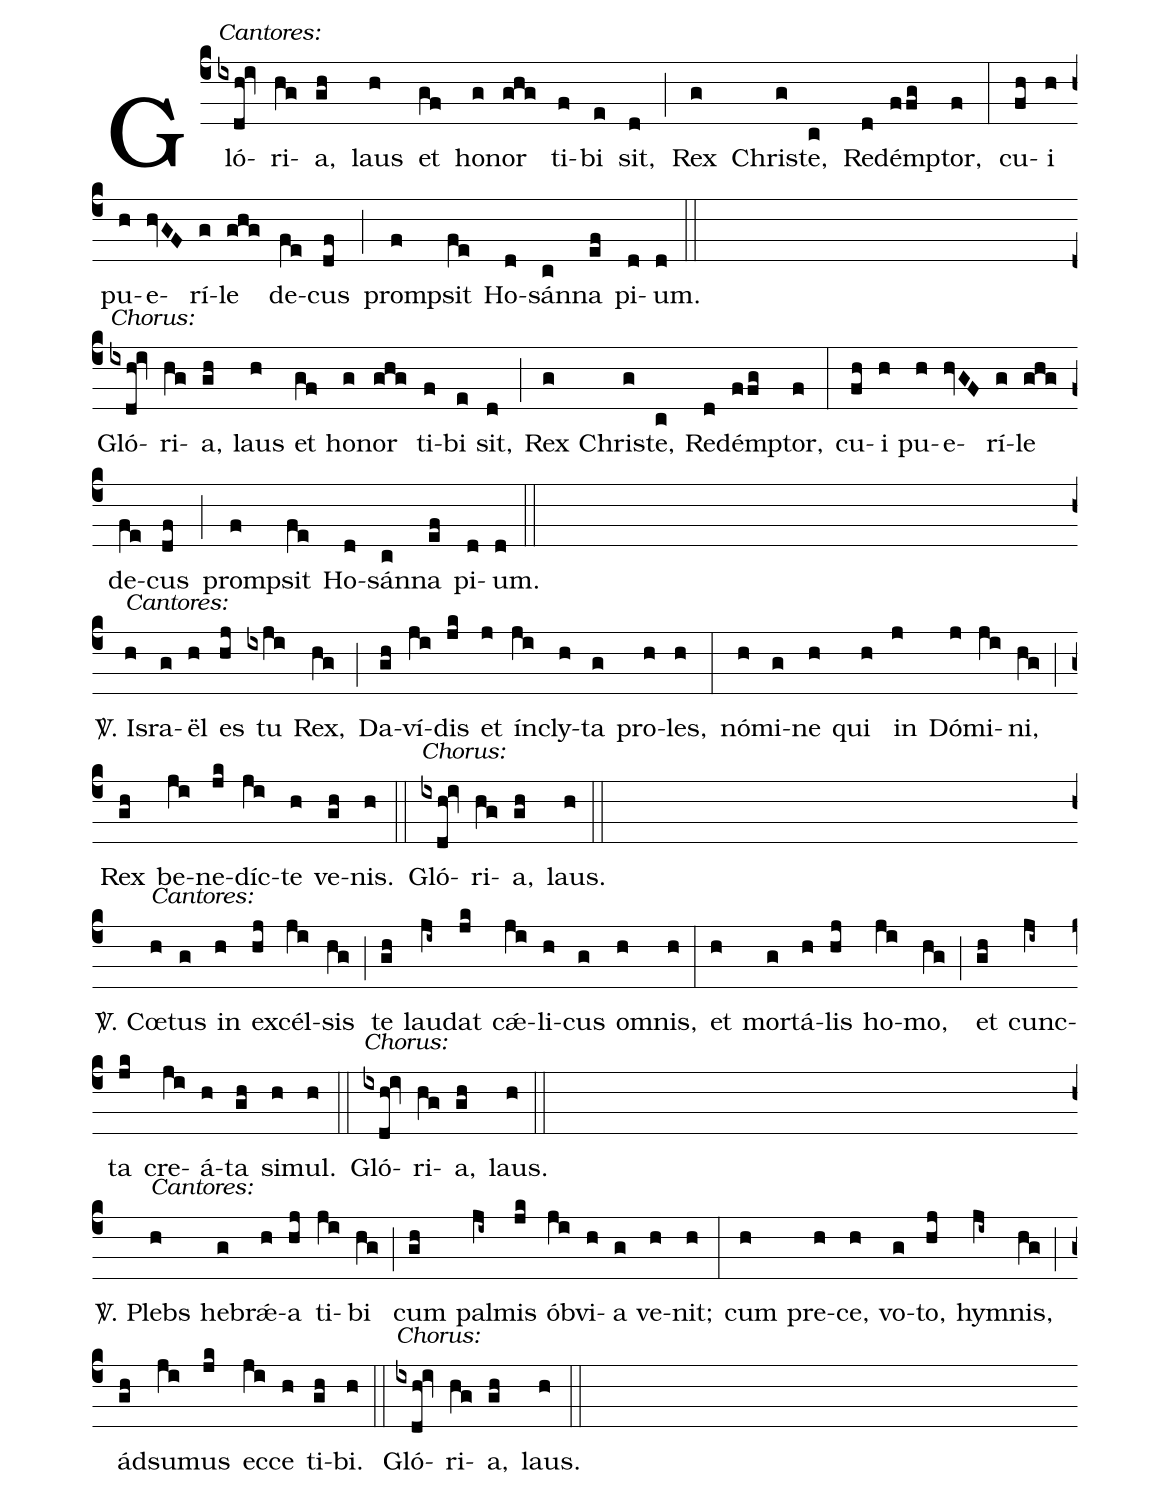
%%
(c4) Gló<alt>Cantores:</alt>(ixdh!iv)ri(hg)a,(gh) laus(h) et(gf) ho(g)nor(ghg) ti(f)bi(e) sit,(d) (;) Rex(g) Chris(g)te,(c) Red(d)émp(ffg)tor,(f) (:) cu(fh)i(h) pu(h)e(hvGF)rí(g)le(ghg) de(fe)cus(df) (;) promp(f)sit(fe) Ho(d)sán(c)na(ef) pi(d)um.(d) (::) (Z)

Gló<alt>Chorus:</alt>(ixdh!iv)ri(hg)a,(gh) laus(h) et(gf) ho(g)nor(ghg) ti(f)bi(e) sit,(d) (;) Rex(g) Chris(g)te,(c) Red(d)émp(ffg)tor,(f) (:) cu(fh)i(h) pu(h)e(hvGF)rí(g)le(ghg) de(fe)cus(df) (;) promp(f)sit(fe) Ho(d)sán(c)na(ef) pi(d)um.(d) (::) (Z)

<sp>V/</sp>. Is<alt>Cantores:</alt>(h)ra(g)ël(h) es(hj) tu(ixji) Rex,(hg) (;) Da(gh)ví(ji)dis(jk) et(j) ín(ji)cly(h)ta(g) pro(h)les,(h) (:) nó(h)mi(g)ne(h) qui(h) in(j) Dó(j)mi(ji)ni,(hg) (;) Rex(gh) be(ji)ne(jk)díc(ji)te(h) ve(gh)nis.(h) (::)

Gló<alt>Chorus:</alt>(ixdh!iv)ri(hg)a,(gh) laus.(h) (::) (Z)

<sp>V/</sp>. Cœ<alt>Cantores:</alt>(h)tus(g) in(h) ex(hj)cél(ji)sis(hg) (;) te(gh) lau(ji~)dat(jk) cǽ(ji)li(h)cus(g) om(h)nis,(h) (:) et(h) mor(g)tá(h)lis(hj) ho(ji)mo,(hg) (;) et(gh) cunc(ji~)ta(jk) cre(ji)á(h)ta(gh) si(h)mul.(h) (::)

Gló<alt>Chorus:</alt>(ixdh!iv)ri(hg)a,(gh) laus.(h) (::) (Z)

<sp>V/</sp>. Plebs<alt>Cantores:</alt>(h) he(g)brǽ(h)a(hj) ti(ji)bi(hg) (;) cum(gh) pal(ji~)mis(jk) ób(ji)vi(h)a(g) ve(h)nit;(h) (:) cum(h) pre(h)ce,(h) vo(g)to,(hj) hym(ji~)nis,(hg) (;) ád(gh)su(ji)mus(jk) ec(ji)ce(h) ti(gh	)bi.(h) (::) Gló<alt>Chorus:</alt>(ixdh!iv)ri(hg)a,(gh) laus.(h) (::)
